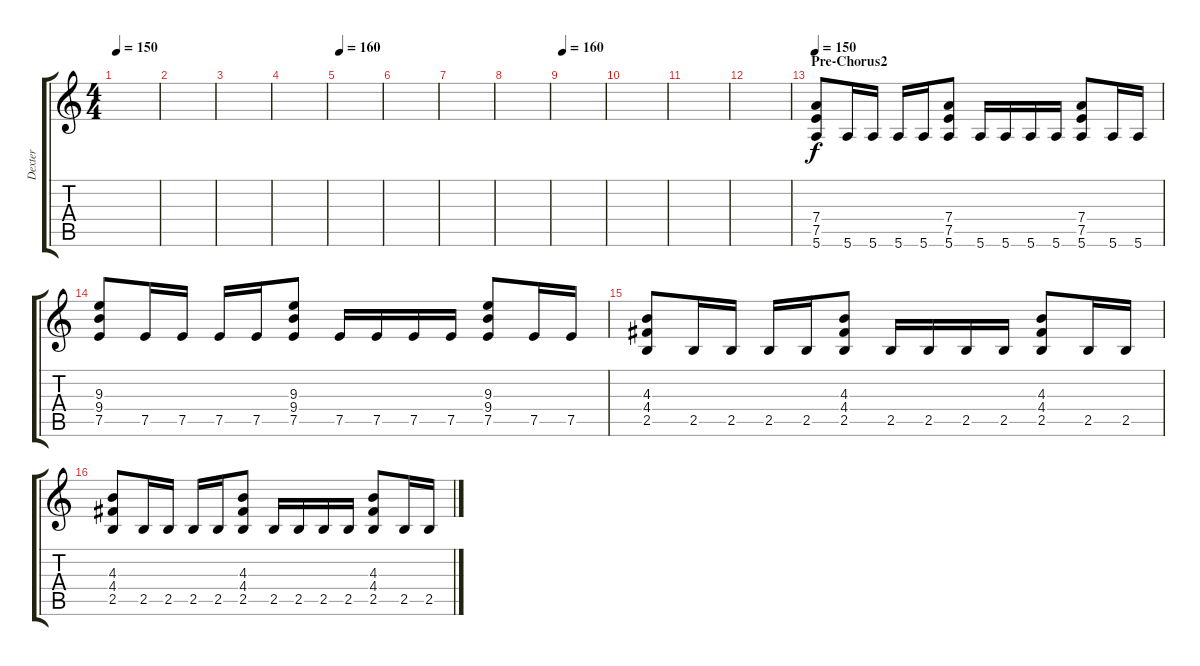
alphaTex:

\track ("Dexter" "Dexter") {instrument distortionguitar}
\staff {score tabs}
\tuning (E4 B3 G3 D3 A2 E2) {hide}
\ts (4 4)
\tempo 150
\clef g2
\ks c
|
|
|
|
\tempo 160
|
|
|
|
\tempo 160
|
|
|
|
\section ("" "Pre-Chorus2")
\tempo 150
(7.4 7.5 5.6).8 5.6.16 5.6.16 5.6.16 5.6.16 (7.4 7.5 5.6).8 5.6.16 5.6.16 5.6.16 5.6.16 (7.4 7.5 5.6).8 5.6.16 5.6.16 |
(9.3 9.4 7.5).8 7.5.16 7.5.16 7.5.16 7.5.16 (9.3 9.4 7.5).8 7.5.16 7.5.16 7.5.16 7.5.16 (9.3 9.4 7.5).8 7.5.16 7.5.16 |
(4.3 4.4 2.5).8 2.5.16 2.5.16 2.5.16 2.5.16 (4.3 4.4 2.5).8 2.5.16 2.5.16 2.5.16 2.5.16 (4.3 4.4 2.5).8 2.5.16 2.5.16 |
(4.3 4.4 2.5).8 2.5.16 2.5.16 2.5.16 2.5.16 (4.3 4.4 2.5).8 2.5.16 2.5.16 2.5.16 2.5.16 (4.3 4.4 2.5).8 2.5.16 2.5.16
